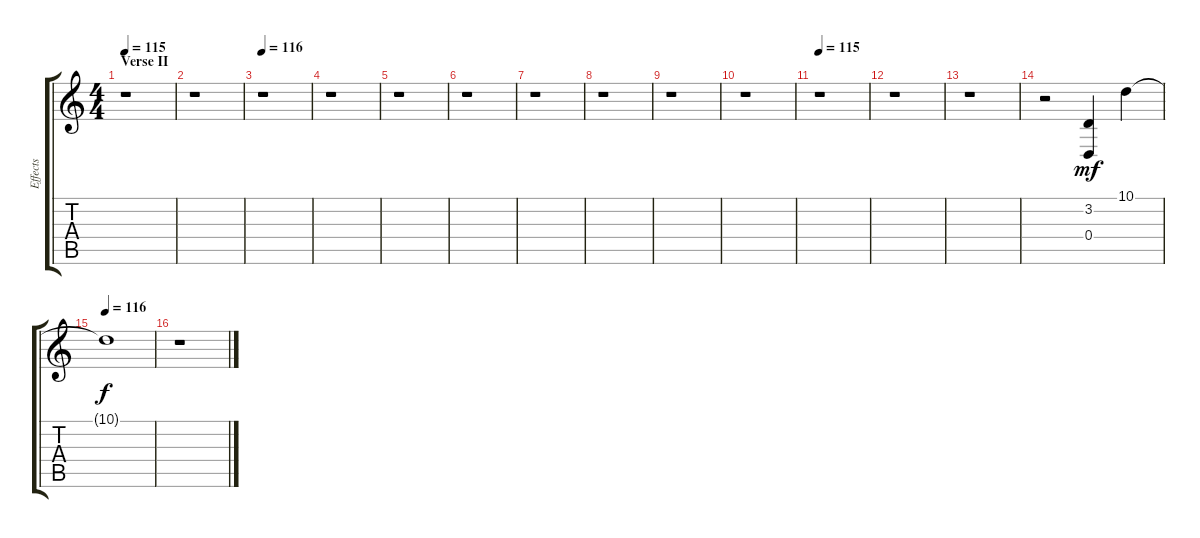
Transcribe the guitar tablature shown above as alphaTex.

\track ("Effects" "Effects") {instrument seashore}
\staff {score tabs}
\tuning (E4 B3 G3 D3 A2 E2) {hide}
\ts (4 4)
\section ("" "Verse II")
\tempo 115
\clef g2
\ks c
r.1{dy f} |
r.1 |
\tempo 116
r.1 |
r.1 |
r.1 |
r.1 |
r.1 |
r.1 |
r.1 |
r.1 |
\tempo 115
r.1 |
r.1 |
r.1 |
r.2 (3.2 0.4).4{dy mf balance 13} 10.1.4{balance 10} |
\tempo 116
10.1{t}.1{dy f} |
r.1
